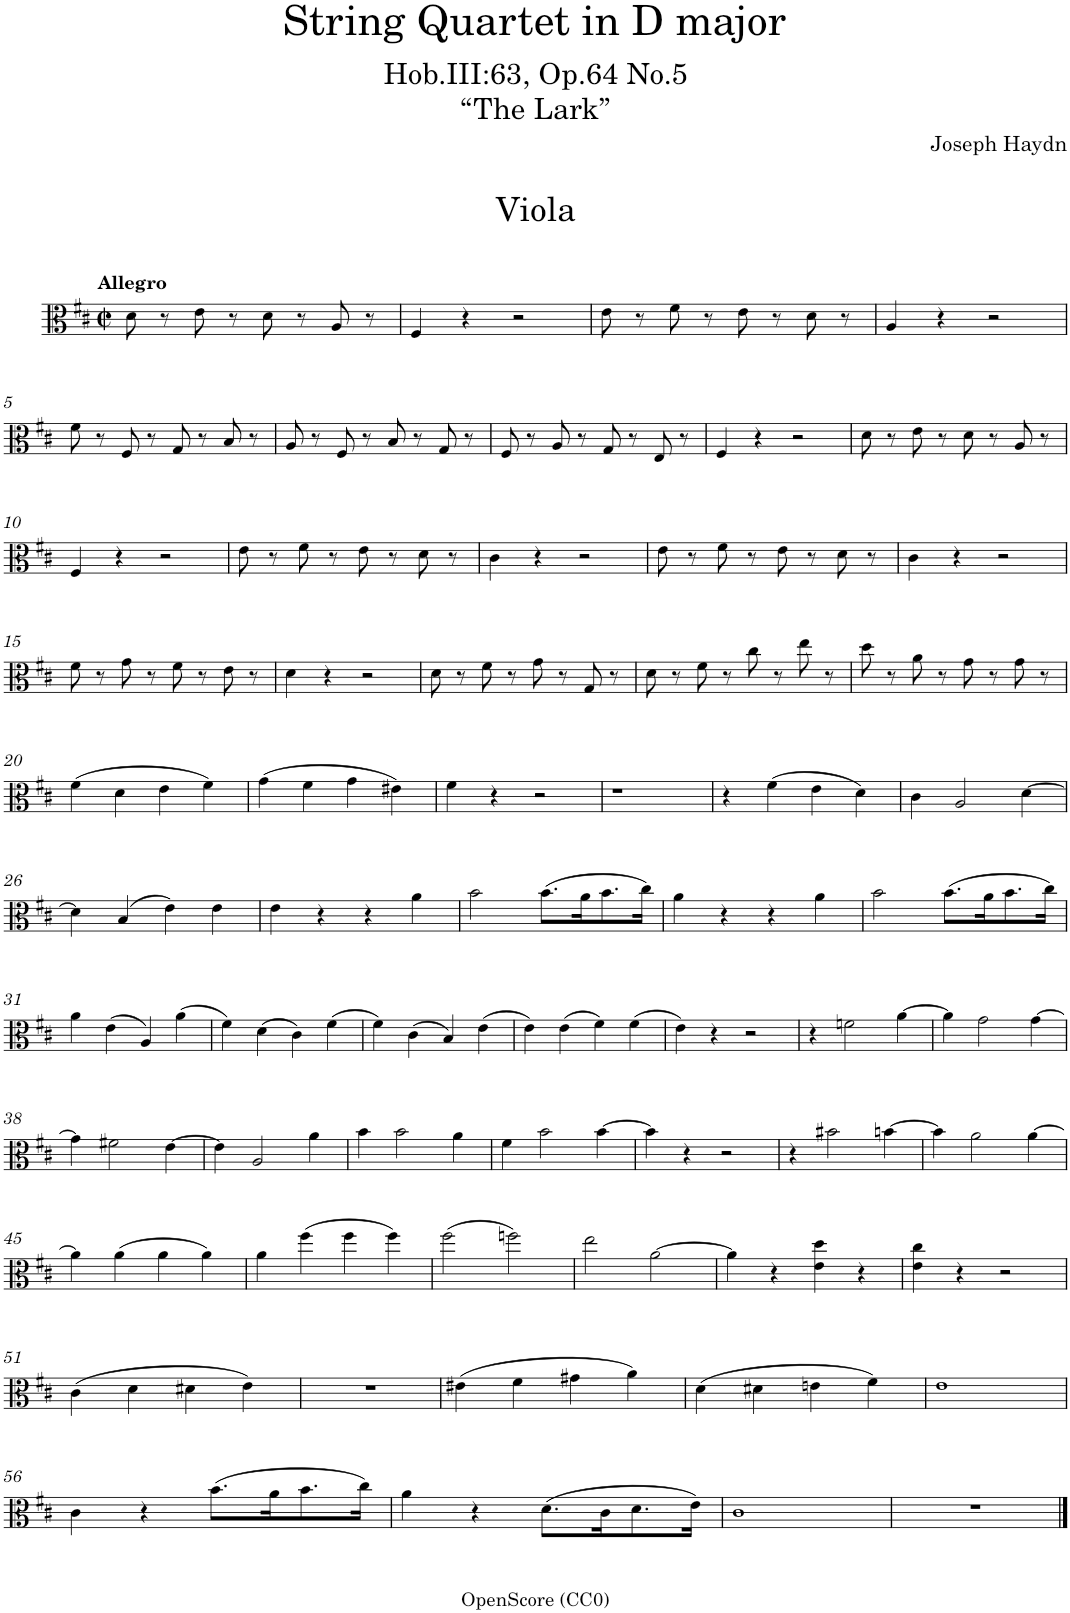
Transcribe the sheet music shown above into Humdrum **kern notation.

**kern
*part1
*staff1
*I"Viola
*I'Vla
*clefC3
*k[f#c#]
*M2/2
*met(c|)
=1
!LO:TX:a:t=Viola
!LO:TX:a:B:t=Allegro
8d\
8r
8e\
8r
8d\
8r
8A/
8r
=2
4F#/
4r
2r
=3
8e\
8r
8f#\
8r
8e\
8r
8d\
8r
=4
4A/
4r
2r
!!LO:LB:g=z
=5
8f#\
8r
8F#/
8r
8G/
8r
8B/
8r
=6
8A/
8r
8F#/
8r
8B/
8r
8G/
8r
=7
8F#/
8r
8A/
8r
8G/
8r
8E/
8r
=8
4F#/
4r
2r
=9
8d\
8r
8e\
8r
8d\
8r
8A/
8r
!!LO:LB:g=z
=10
4F#/
4r
2r
=11
8e\
8r
8f#\
8r
8e\
8r
8d\
8r
=12
4c#\
4r
2r
=13
8e\
8r
8f#\
8r
8e\
8r
8d\
8r
=14
4c#\
4r
2r
!!LO:LB:g=z
=15
8f#\
8r
8g\
8r
8f#\
8r
8e\
8r
=16
4d\
4r
2r
=17
8d\
8r
8f#\
8r
8g\
8r
8G/
8r
=18
8d\
8r
8f#\
8r
8cc#\
8r
8ee\
8r
=19
8dd\
8r
8a\
8r
8g\
8r
8g\
8r
!!LO:LB:g=z
=20
(4f#\
4d\
4e\
4f#\)
=21
(4g\
4f#\
4g\
4e#X\)
=22
4f#\
4r
2r
=23
1r
=24
4r
(4f#\
4e\
4d\)
=25
4c#\
2A/
[4d\
!!LO:LB:g=z
=26
4d\]
(4B/
4e\)
4e\
=27
4e\
4r
4r
4a\
=28
2b\
(8.b\L
16a\K
8.b\
16cc#\Jk)
=29
4a\
4r
4r
4a\
=30
2b\
(8.b\L
16a\K
8.b\
16cc#\Jk)
!!LO:LB:g=z
=31
4a\
(4e\
4A/)
(4a\
=32
4f#\)
(4d\
4c#\)
(4f#\
=33
4f#\)
(4c#\
4B/)
(4e\
=34
4e\)
(4e\
4f#\)
(4f#\
=35
4e\)
4r
2r
=36
4r
2fn\
[4a\
=37
4a\]
2g\
[4g\
!!LO:LB:g=z
=38
4g\]
2f#X\
[4e\
=39
4e\]
2A/
4a\
=40
4b\
2b\
4a\
=41
4f#\
2b\
[4b\
=42
4b\]
4r
2r
=43
4r
2b#X\
[4bn\
=44
4b\]
2a\
[4a\
!!LO:LB:g=z
=45
4a\]
(4a\
4a\
4a\)
=46
4a\
(4ff#\
4ff#\
4ff#\)
=47
(2ff#\
2ffn\)
=48
2ee\
[2a\
=49
4a\]
4r
4e\ 4dd\
4r
=50
4e\ 4cc#\
4r
2r
!!LO:LB:g=z
=51
(4c#\
4d\
4d#X\
4e\)
=52
1r
=53
(4e#X\
4f#\
4g#X\
4a\)
=54
(4d\
4d#X\
4en\
4f#\)
=55
1e
!!LO:LB:g=z
=56
4c#\
4r
(>8.b\L
16a\K
8.b\
16cc#\Jk)
=57
4a\
4r
(8.d\L
16c#\K
8.d\
16e\Jk)
=58
1c#
=59
1r
==
*-
